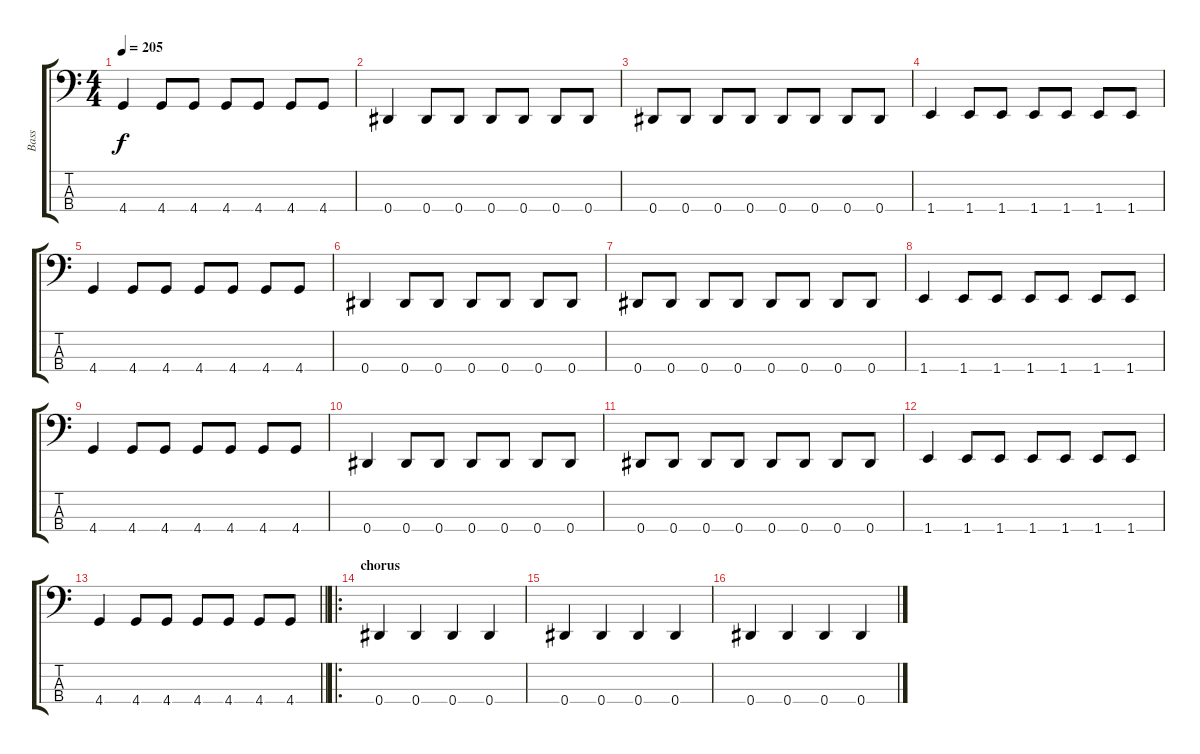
\track ("Bass" "Bass") {instrument electricbassfinger}
\staff {score tabs}
\tuning (Gb2 Db2 Ab1 Eb1) {hide}
\ts (4 4)
\tempo 205
\clef f4
\ks c
4.4.4{dy f} 4.4.8 4.4.8 4.4.8 4.4.8 4.4.8 4.4.8 |
0.4.4 0.4.8 0.4.8 0.4.8 0.4.8 0.4.8 0.4.8 |
0.4.8 0.4.8 0.4.8 0.4.8 0.4.8 0.4.8 0.4.8 0.4.8 |
1.4.4 1.4.8 1.4.8 1.4.8 1.4.8 1.4.8 1.4.8 |
4.4.4 4.4.8 4.4.8 4.4.8 4.4.8 4.4.8 4.4.8 |
0.4.4 0.4.8 0.4.8 0.4.8 0.4.8 0.4.8 0.4.8 |
0.4.8 0.4.8 0.4.8 0.4.8 0.4.8 0.4.8 0.4.8 0.4.8 |
1.4.4 1.4.8 1.4.8 1.4.8 1.4.8 1.4.8 1.4.8 |
4.4.4 4.4.8 4.4.8 4.4.8 4.4.8 4.4.8 4.4.8 |
0.4.4 0.4.8 0.4.8 0.4.8 0.4.8 0.4.8 0.4.8 |
0.4.8 0.4.8 0.4.8 0.4.8 0.4.8 0.4.8 0.4.8 0.4.8 |
1.4.4 1.4.8 1.4.8 1.4.8 1.4.8 1.4.8 1.4.8 |
\barLineRight lightlight
4.4.4 4.4.8 4.4.8 4.4.8 4.4.8 4.4.8 4.4.8 |
\ro
\section ("" "chorus")
0.4.4 0.4.4 0.4.4 0.4.4 |
0.4.4 0.4.4 0.4.4 0.4.4 |
0.4.4 0.4.4 0.4.4 0.4.4
